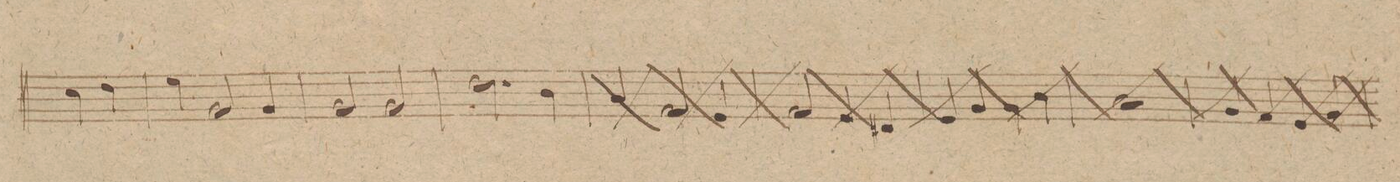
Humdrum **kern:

**kern	**dynam
*I"Clarnetto. in A.	*
*clefG2	*
*k[f#c#g#]	*
*met(c|)	*
*M2/2	*
4a\	.
4b\	.
=206	=206
4cc#\	.
2e/	.
4e/	.
=207	=207
2e/	.
2e/	.
=208	=208
2.b\	.
4g#\	.
=209	=209
*-	*-
